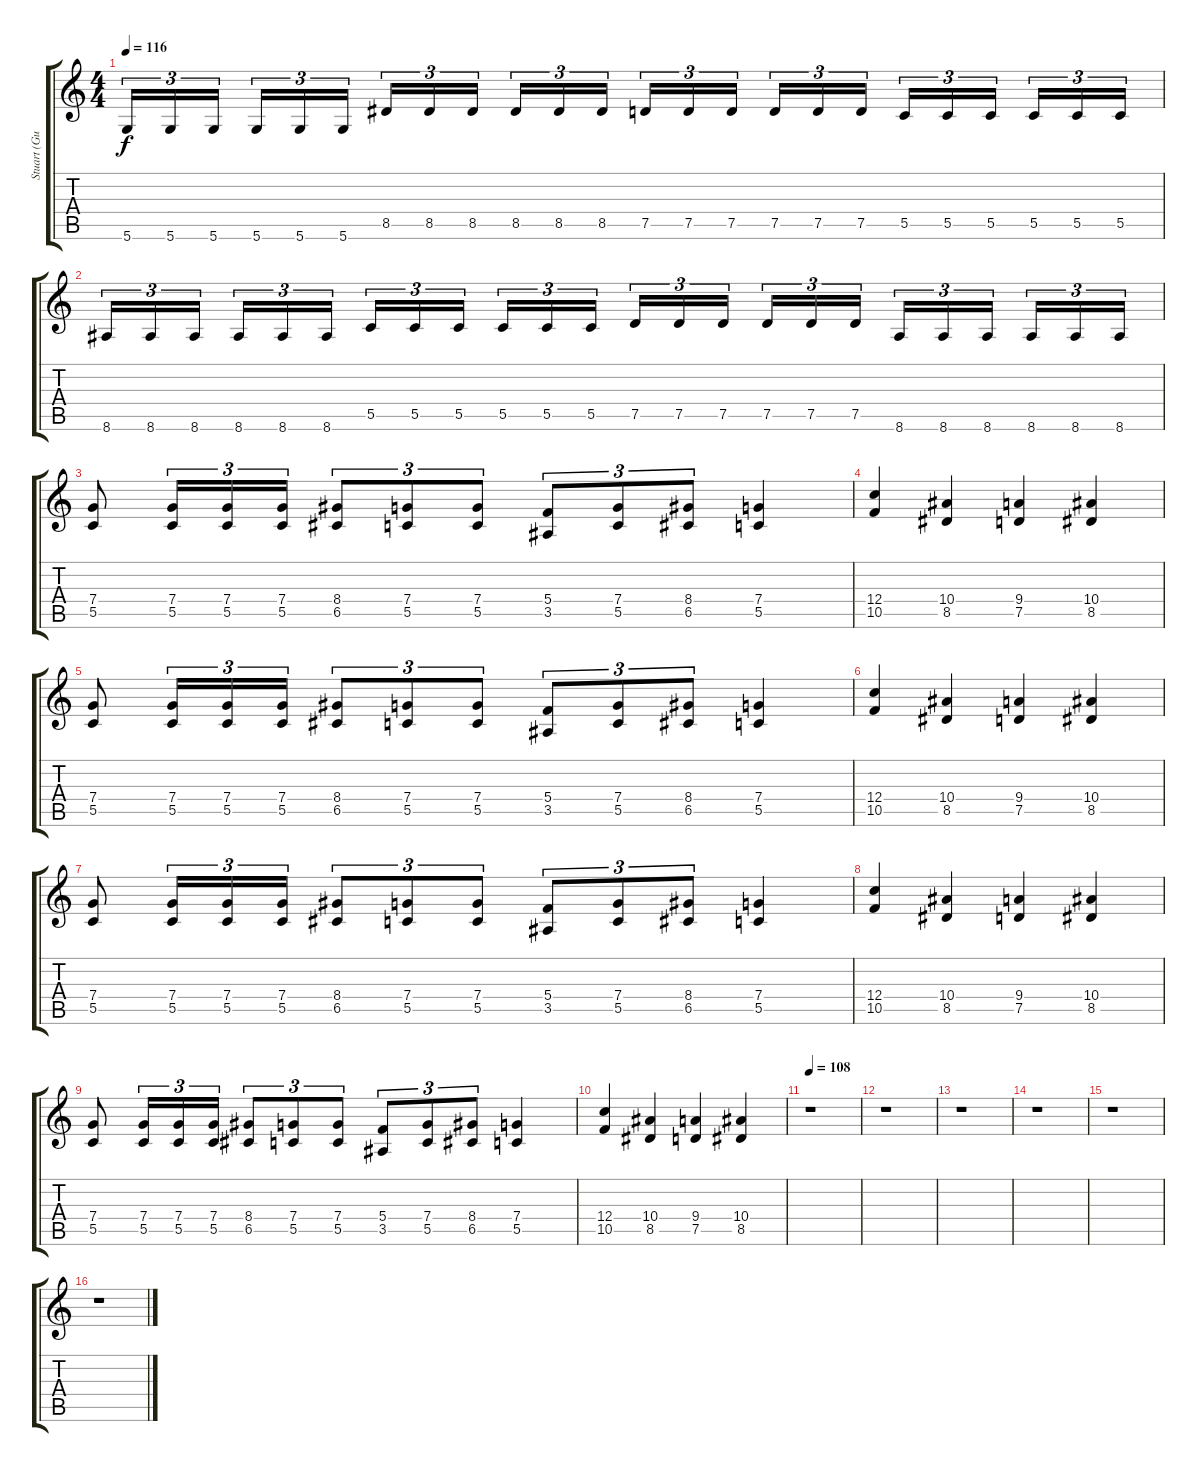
\track ("Stuart (Guitar)" "Stuart (Gu") {instrument distortionguitar}
\staff {score tabs}
\tuning (D4 A3 F3 C3 G2 D2) {hide}
\ts (4 4)
\tempo 116
\clef g2
\ks c
5.6.16{tu (3 2) dy f} 5.6.16{tu (3 2)} 5.6.16{tu (3 2)} 5.6.16{tu (3 2)} 5.6.16{tu (3 2)} 5.6.16{tu (3 2)} 8.5.16{tu (3 2)} 8.5.16{tu (3 2)} 8.5.16{tu (3 2)} 8.5.16{tu (3 2)} 8.5.16{tu (3 2)} 8.5.16{tu (3 2)} 7.5.16{tu (3 2)} 7.5.16{tu (3 2)} 7.5.16{tu (3 2)} 7.5.16{tu (3 2)} 7.5.16{tu (3 2)} 7.5.16{tu (3 2)} 5.5.16{tu (3 2)} 5.5.16{tu (3 2)} 5.5.16{tu (3 2)} 5.5.16{tu (3 2)} 5.5.16{tu (3 2)} 5.5.16{tu (3 2)} |
8.6.16{tu (3 2)} 8.6.16{tu (3 2)} 8.6.16{tu (3 2)} 8.6.16{tu (3 2)} 8.6.16{tu (3 2)} 8.6.16{tu (3 2)} 5.5.16{tu (3 2)} 5.5.16{tu (3 2)} 5.5.16{tu (3 2)} 5.5.16{tu (3 2)} 5.5.16{tu (3 2)} 5.5.16{tu (3 2)} 7.5.16{tu (3 2)} 7.5.16{tu (3 2)} 7.5.16{tu (3 2)} 7.5.16{tu (3 2)} 7.5.16{tu (3 2)} 7.5.16{tu (3 2)} 8.6.16{tu (3 2)} 8.6.16{tu (3 2)} 8.6.16{tu (3 2)} 8.6.16{tu (3 2)} 8.6.16{tu (3 2)} 8.6.16{tu (3 2)} |
(7.4 5.5).8 (7.4 5.5).16{tu (3 2)} (7.4 5.5).16{tu (3 2)} (7.4 5.5).16{tu (3 2)} (8.4 6.5).8{tu (3 2)} (7.4 5.5).8{tu (3 2)} (7.4 5.5).8{tu (3 2)} (5.4 3.5).8{tu (3 2)} (7.4 5.5).8{tu (3 2)} (8.4 6.5).8{tu (3 2)} (7.4 5.5).4 |
(12.4 10.5).4 (10.4 8.5).4 (9.4 7.5).4 (10.4 8.5).4 |
(7.4 5.5).8 (7.4 5.5).16{tu (3 2)} (7.4 5.5).16{tu (3 2)} (7.4 5.5).16{tu (3 2)} (8.4 6.5).8{tu (3 2)} (7.4 5.5).8{tu (3 2)} (7.4 5.5).8{tu (3 2)} (5.4 3.5).8{tu (3 2)} (7.4 5.5).8{tu (3 2)} (8.4 6.5).8{tu (3 2)} (7.4 5.5).4 |
(12.4 10.5).4 (10.4 8.5).4 (9.4 7.5).4 (10.4 8.5).4 |
(7.4 5.5).8 (7.4 5.5).16{tu (3 2)} (7.4 5.5).16{tu (3 2)} (7.4 5.5).16{tu (3 2)} (8.4 6.5).8{tu (3 2)} (7.4 5.5).8{tu (3 2)} (7.4 5.5).8{tu (3 2)} (5.4 3.5).8{tu (3 2)} (7.4 5.5).8{tu (3 2)} (8.4 6.5).8{tu (3 2)} (7.4 5.5).4 |
(12.4 10.5).4 (10.4 8.5).4 (9.4 7.5).4 (10.4 8.5).4 |
(7.4 5.5).8 (7.4 5.5).16{tu (3 2)} (7.4 5.5).16{tu (3 2)} (7.4 5.5).16{tu (3 2)} (8.4 6.5).8{tu (3 2)} (7.4 5.5).8{tu (3 2)} (7.4 5.5).8{tu (3 2)} (5.4 3.5).8{tu (3 2)} (7.4 5.5).8{tu (3 2)} (8.4 6.5).8{tu (3 2)} (7.4 5.5).4 |
(12.4 10.5).4 (10.4 8.5).4 (9.4 7.5).4 (10.4 8.5).4 |
\tempo 108
r.1 |
r.1 |
r.1 |
r.1 |
r.1 |
r.1
